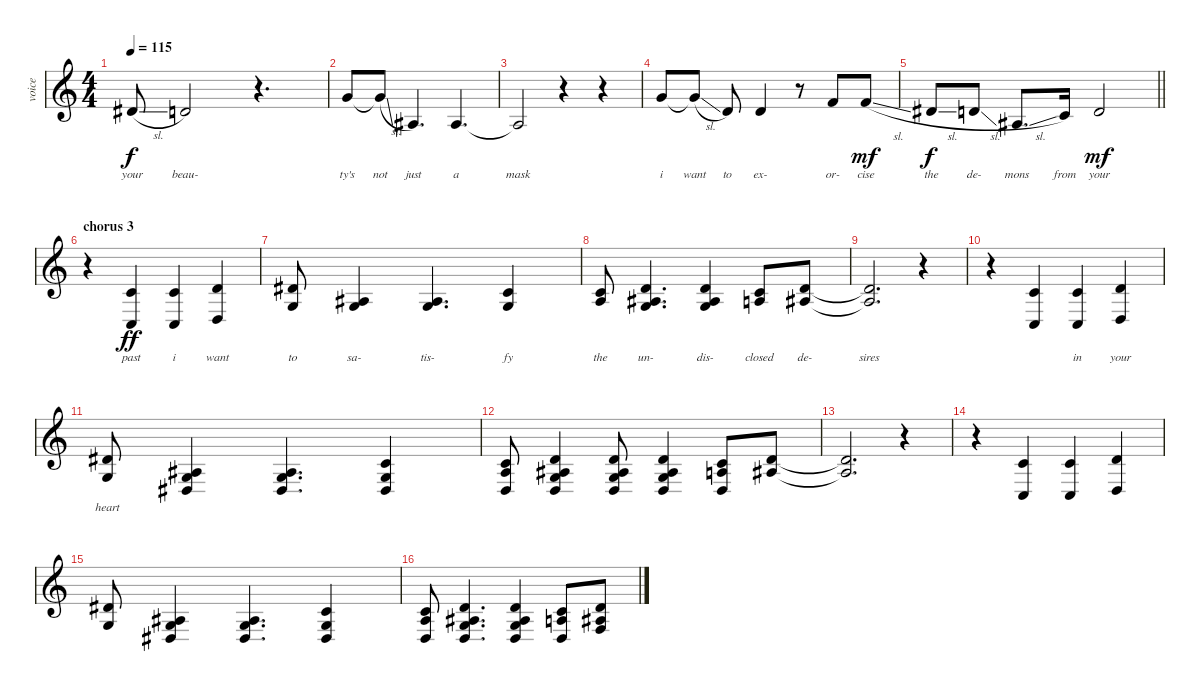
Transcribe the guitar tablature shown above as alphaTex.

\track ("voice" "voice") {instrument sopranosax}
\staff {score}
\tuning (E4 B3 G3 D3 A2 E2) {hide}
\ts (4 4)
\tempo 115
\clef g2
\ks c
4.2{sl}.8{lyrics (0 "your") lyrics (1 "") lyrics (2 "") lyrics (3 "") lyrics (4 "") dy f} 3.2.2{lyrics (0 "beau-") lyrics (1 "") lyrics (2 "") lyrics (3 "") lyrics (4 "")} r.4{d} |
12.3.8{lyrics (0 "ty's") lyrics (1 "") lyrics (2 "") lyrics (3 "") lyrics (4 "")} 12.3{sl t}.8{lyrics (0 "not") lyrics (1 "") lyrics (2 "") lyrics (3 "") lyrics (4 "")} 3.3.4{d lyrics (0 "just") lyrics (1 "") lyrics (2 "") lyrics (3 "") lyrics (4 "")} 3.3.4{d lyrics (0 "a") lyrics (1 "") lyrics (2 "") lyrics (3 "") lyrics (4 "")} |
3.3{t}.2{lyrics (0 "mask") lyrics (1 "") lyrics (2 "") lyrics (3 "") lyrics (4 "")} r.4 r.4 |
8.2.8{lyrics (0 "i") lyrics (1 "") lyrics (2 "") lyrics (3 "") lyrics (4 "")} 8.2{sl t}.8{lyrics (0 "want") lyrics (1 "") lyrics (2 "") lyrics (3 "") lyrics (4 "")} 3.2.8{lyrics (0 "to") lyrics (1 "") lyrics (2 "") lyrics (3 "") lyrics (4 "")} 3.2.4{lyrics (0 "ex-") lyrics (1 "") lyrics (2 "") lyrics (3 "") lyrics (4 "")} r.8 1.1.8{lyrics (0 "or-") lyrics (1 "") lyrics (2 "") lyrics (3 "") lyrics (4 "")} 10.3{sl}.8{lyrics (0 "cise") lyrics (1 "") lyrics (2 "") lyrics (3 "") lyrics (4 "") dy mf} |
\barLineRight lightlight
8.3{sl}.8{lyrics (0 "the") lyrics (1 "") lyrics (2 "") lyrics (3 "") lyrics (4 "") dy f} 7.3{sl}.8{lyrics (0 "de-") lyrics (1 "") lyrics (2 "") lyrics (3 "") lyrics (4 "")} 3.3{sl}.8{d lyrics (0 "mons") lyrics (1 "") lyrics (2 "") lyrics (3 "") lyrics (4 "")} 5.3.16{lyrics (0 "from") lyrics (1 "") lyrics (2 "") lyrics (3 "") lyrics (4 "")} 7.3.2{lyrics (0 "your") lyrics (1 "") lyrics (2 "") lyrics (3 "") lyrics (4 "") dy mf} |
\section ("" "chorus 3")
r.4 (1.2 3.5).4{lyrics (0 "past") lyrics (1 "") lyrics (2 "") lyrics (3 "") lyrics (4 "") dy ff} (1.2 3.5).4{lyrics (0 "i") lyrics (1 "") lyrics (2 "") lyrics (3 "") lyrics (4 "")} (3.2 0.4).4{lyrics (0 "want") lyrics (1 "") lyrics (2 "") lyrics (3 "") lyrics (4 "")} |
(4.2 5.4).8{lyrics (0 "to") lyrics (1 "") lyrics (2 "") lyrics (3 "") lyrics (4 "")} (3.3 5.4).4{lyrics (0 "sa-") lyrics (1 "") lyrics (2 "") lyrics (3 "") lyrics (4 "")} (3.3 5.4).4{d lyrics (0 "tis-") lyrics (1 "") lyrics (2 "") lyrics (3 "") lyrics (4 "")} (1.2 0.3).4{lyrics (0 "fy") lyrics (1 "") lyrics (2 "") lyrics (3 "") lyrics (4 "")} |
(1.2 2.3).8{lyrics (0 "the") lyrics (1 "") lyrics (2 "") lyrics (3 "") lyrics (4 "")} (3.2 3.3 5.4).4{d lyrics (0 "un-") lyrics (1 "") lyrics (2 "") lyrics (3 "") lyrics (4 "")} (3.2 3.3 5.4).4{lyrics (0 "dis-") lyrics (1 "") lyrics (2 "") lyrics (3 "") lyrics (4 "")} (1.2 2.3).8{lyrics (0 "closed") lyrics (1 "") lyrics (2 "") lyrics (3 "") lyrics (4 "")} (3.2 3.3).8{lyrics (0 "de-") lyrics (1 "") lyrics (2 "") lyrics (3 "") lyrics (4 "")} |
(3.2{t} 3.3{t}).2{d lyrics (0 "sires") lyrics (1 "") lyrics (2 "") lyrics (3 "") lyrics (4 "")} r.4 |
r.4 (1.2 3.5).4{lyrics (0 "") lyrics (1 "") lyrics (2 "") lyrics (3 "") lyrics (4 "")} (1.2 3.5).4{lyrics (0 "in") lyrics (1 "") lyrics (2 "") lyrics (3 "") lyrics (4 "")} (3.2 0.4).4{lyrics (0 "your") lyrics (1 "") lyrics (2 "") lyrics (3 "") lyrics (4 "")} |
(4.2 5.4).8{lyrics (0 "heart") lyrics (1 "") lyrics (2 "") lyrics (3 "") lyrics (4 "")} (3.3 5.4 6.5).4{lyrics (0 "") lyrics (1 "") lyrics (2 "") lyrics (3 "") lyrics (4 "")} (3.3 5.4 6.5).4{d lyrics (0 "") lyrics (1 "") lyrics (2 "") lyrics (3 "") lyrics (4 "")} (1.2 0.3 1.4).4{lyrics (0 "") lyrics (1 "") lyrics (2 "") lyrics (3 "") lyrics (4 "")} |
(1.2 2.3 0.4).8 (3.2 3.3 5.4 5.5).4 (3.2 3.3 5.4 5.5).8 (3.2 3.3 5.4 5.5).4 (1.2 2.3 0.4).8 (3.2 3.3).8 |
(3.2{t} 3.3{t}).2{d} r.4 |
r.4 (1.2 3.5).4 (1.2 3.5).4 (3.2 0.4).4 |
(4.2 5.4).8 (3.3 5.4 6.5).4 (3.3 5.4 6.5).4{d} (1.2 0.3 1.4).4 |
(1.2 2.3 0.4).8 (3.2 3.3 5.4 5.5).4{d} (3.2 3.3 5.4 5.5).4 (1.2 2.3 0.4).8 (3.2 3.3 3.4).8
